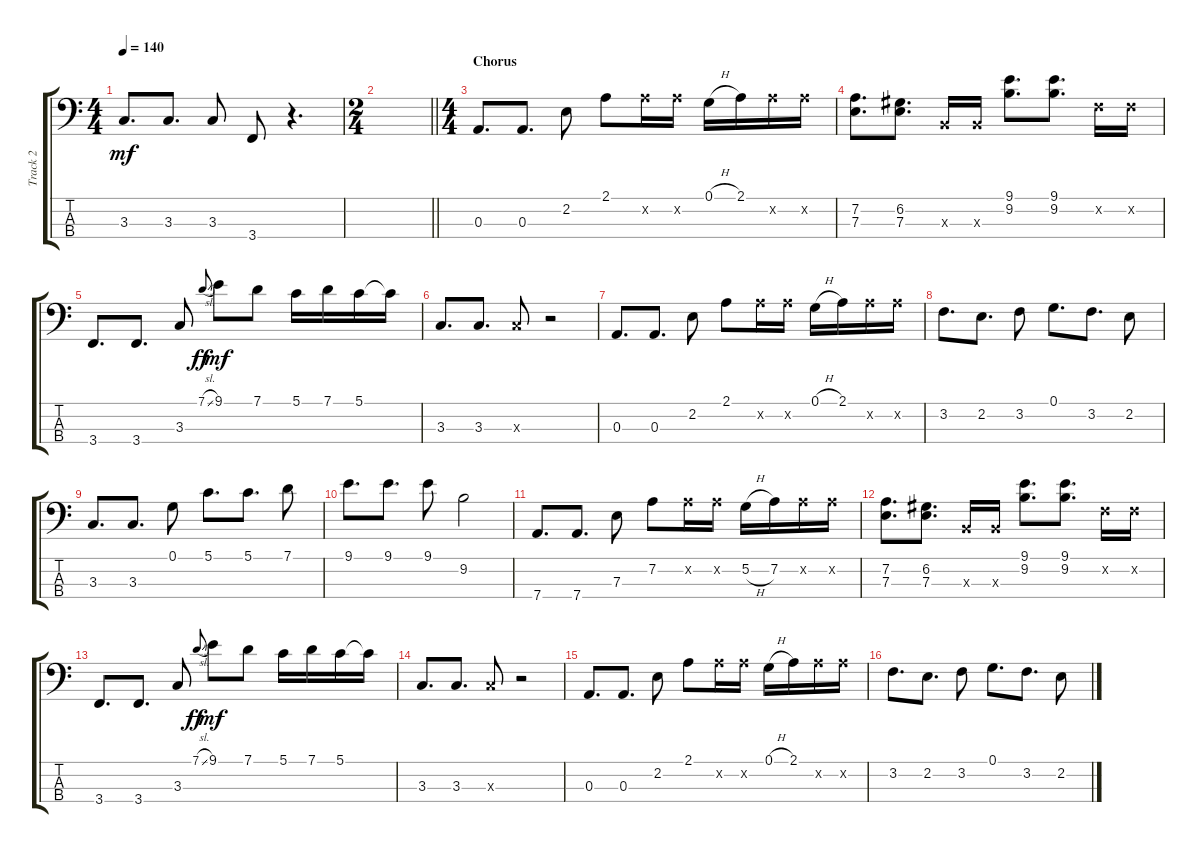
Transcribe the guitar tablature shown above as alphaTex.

\track ("Track 2" "Track 2") {instrument electricbassfinger}
\staff {score tabs}
\tuning (G2 D2 A1 D1) {hide}
\ts (4 4)
\tempo 140
\clef f4
\ks c
3.3.8{d dy mf} 3.3.8{d} 3.3.8 3.4.8 r.4{d} |
\ts (2 4)
\barLineRight lightlight
|
\ts (4 4)
\section ("" "Chorus")
0.3.8{d} 0.3.8{d} 2.2.8 2.1.8 7.2{x}.16 7.2{x}.16 0.1{h}.16 2.1.16 7.2{x}.16 7.2{x}.16 |
(7.2 7.3).8{d} (6.2 7.3).8{d} 2.3{x}.16 2.3{x}.16 (9.1 9.2).8{d} (9.1 9.2).8{d} 3.2{x}.16 3.2{x}.16 |
3.4.8{d} 3.4.8{d} 3.3.8 7.1{sl}.8{gr onbeat dy ff} 9.1.8{dy mf} 7.1.8 5.1.16 7.1.16 5.1.16 5.1{t}.16 |
3.3.8{d} 3.3.8{d} 3.3{x}.8 r.2 |
0.3.8{d} 0.3.8{d} 2.2.8 2.1.8 7.2{x}.16 7.2{x}.16 0.1{h}.16 2.1.16 7.2{x}.16 7.2{x}.16 |
3.2.8{d} 2.2.8{d} 3.2.8 0.1.8{d} 3.2.8{d} 2.2.8 |
3.3.8{d} 3.3.8{d} 0.1.8 5.1.8{d} 5.1.8{d} 7.1.8 |
9.1.8{d} 9.1.8{d} 9.1.8 9.2.2 |
7.4.8{d} 7.4.8{d} 7.3.8 7.2.8 7.2{x}.16 7.2{x}.16 5.2{h}.16 7.2.16 7.2{x}.16 7.2{x}.16 |
(7.2 7.3).8{d} (6.2 7.3).8{d} 2.3{x}.16 2.3{x}.16 (9.1 9.2).8{d} (9.1 9.2).8{d} 3.2{x}.16 3.2{x}.16 |
3.4.8{d} 3.4.8{d} 3.3.8 7.1{sl}.8{gr onbeat dy ff} 9.1.8{dy mf} 7.1.8 5.1.16 7.1.16 5.1.16 5.1{t}.16 |
3.3.8{d} 3.3.8{d} 3.3{x}.8 r.2 |
0.3.8{d} 0.3.8{d} 2.2.8 2.1.8 7.2{x}.16 7.2{x}.16 0.1{h}.16 2.1.16 7.2{x}.16 7.2{x}.16 |
3.2.8{d} 2.2.8{d} 3.2.8 0.1.8{d} 3.2.8{d} 2.2.8
